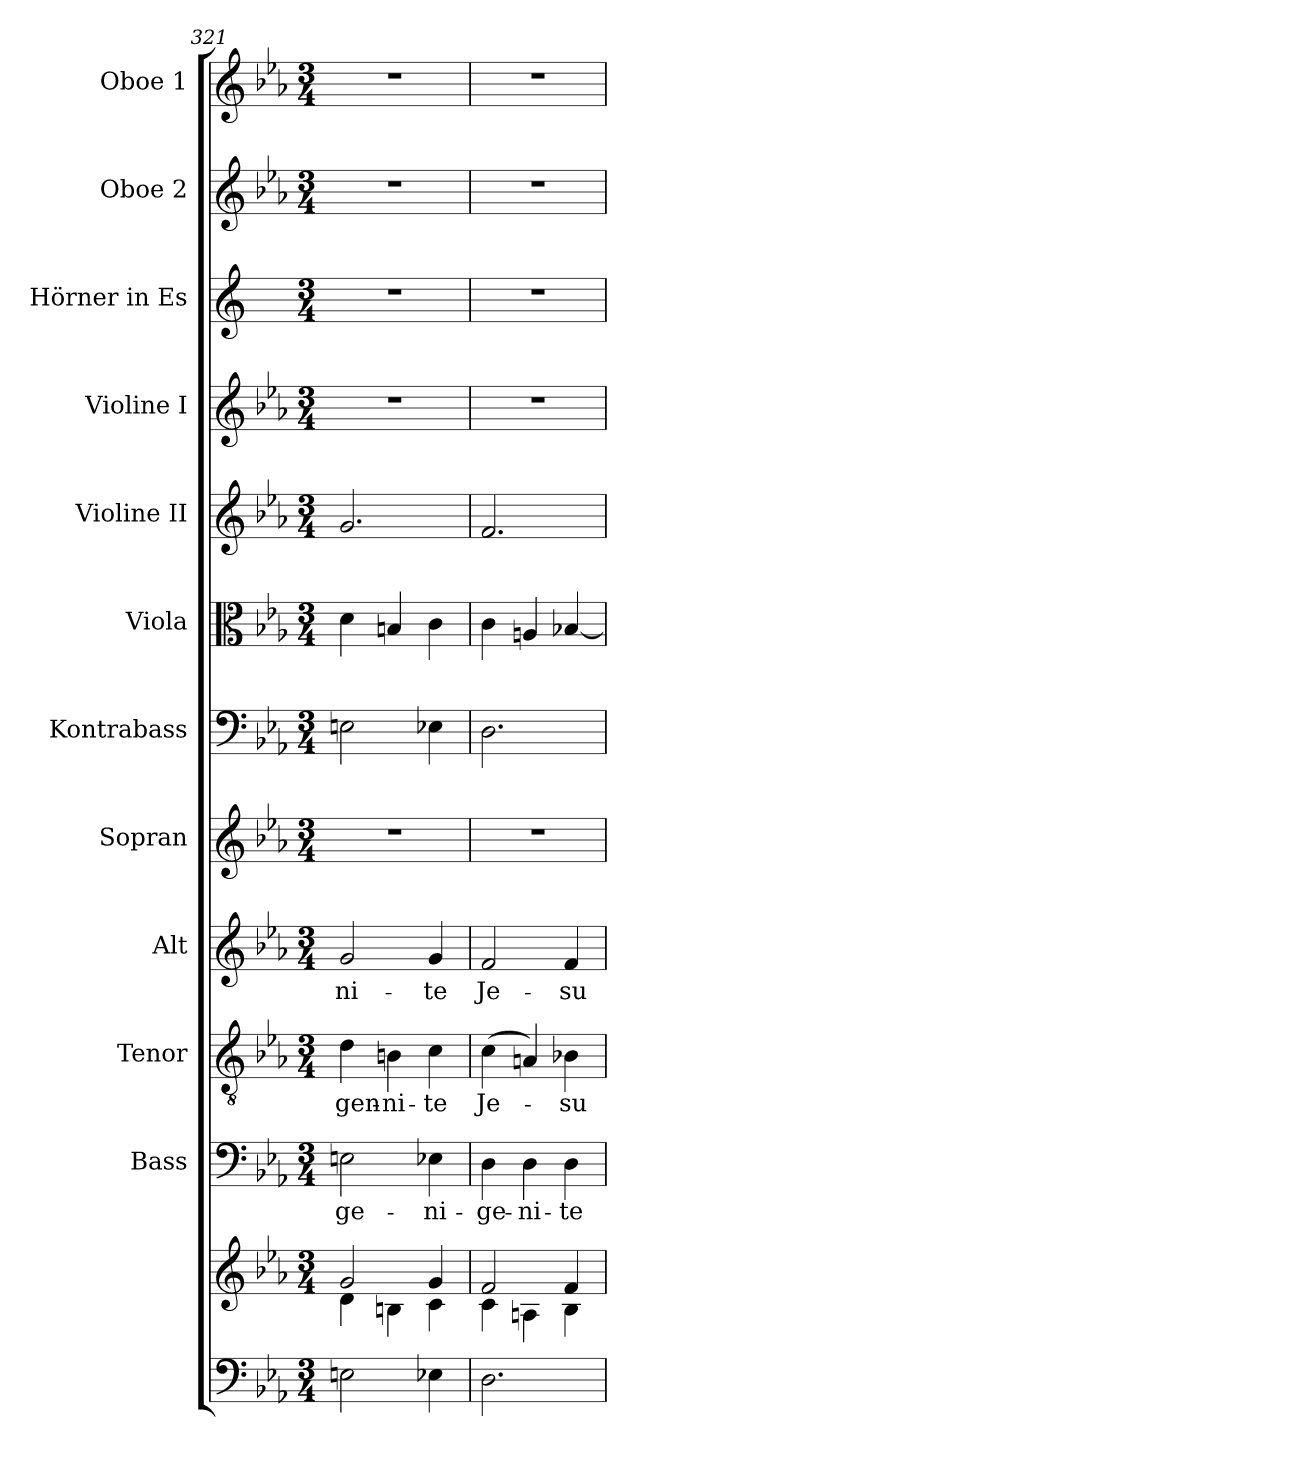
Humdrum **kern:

**kern	**kern	**kern	**text	**kern	**text	**kern	**text	**kern	**kern	**kern	**kern	**kern	**kern	**kern	**kern
*part12	*part12	*part11	*part11	*part10	*part10	*part9	*part9	*part8	*part7	*part6	*part5	*part4	*part3	*part2	*part1
*staff13	*staff12	*staff11	*staff11	*staff10	*staff10	*staff9	*staff9	*staff8	*staff7	*staff6	*staff5	*staff4	*staff3	*staff2	*staff1
*	*	*I"Bass	*	*I"Tenor	*	*I"Alt	*	*I"Sopran	*I"Kontrabass	*I"Viola	*I"Violine II	*I"Violine I	*I"Hörner in Es	*I"Oboe 2	*I"Oboe 1
*	*	*I'B.	*	*I'T.	*	*I'A.	*	*I'S.	*I'Kb.	*I'Vla.	*I'Vl. II	*I'Vl. I	*	*I'Ob. 2	*I'Ob. 1
*clefF4	*clefG2	*clefF4	*	*clefGv2	*	*clefG2	*	*clefG2	*clefF4	*clefC3	*clefG2	*clefG2	*clefG2	*clefG2	*clefG2
*	*	*	*	*	*	*	*	*	*ITrd7c12	*	*	*	*ITrd5c9	*	*
*k[b-e-a-]	*k[b-e-a-]	*k[b-e-a-]	*	*k[b-e-a-]	*	*k[b-e-a-]	*	*k[b-e-a-]	*k[b-e-a-]	*k[b-e-a-]	*k[b-e-a-]	*k[b-e-a-]	*k[b-e-a-]	*k[b-e-a-]	*k[b-e-a-]
*E-:	*E-:	*E-:	*	*E-:	*	*E-:	*	*E-:	*E-:	*E-:	*E-:	*E-:	*E-:	*E-:	*E-:
*M3/4	*M3/4	*M3/4	*	*M3/4	*	*M3/4	*	*M3/4	*M3/4	*M3/4	*M3/4	*M3/4	*M3/4	*M3/4	*M3/4
=321	=321	=321	=321	=321	=321	=321	=321	=321	=321	=321	=321	=321	=321	=321	=321
*	*^	*	*	*	*	*	*	*	*	*	*	*	*	*	*
!	!	!	!	!LO:LY:b	!	!LO:LY:b	!	!LO:LY:b	!	!	!	!	!	!	!	!
2En\	2g/	4d\	2En\	-ge-	4d\	-gen-	2g/	-ni-	2.r	2EEn\	4d\	2.g/	2.r	2.r	2.r	2.r
!	!	!	!	!	!	!LO:LY:b	!	!	!	!	!	!	!	!	!	!
.	.	4Bn\	.	.	4Bn\	-ni-	.	.	.	.	4Bn/	.	.	.	.	.
!	!	!	!	!LO:LY:b	!	!LO:LY:b	!	!LO:LY:b	!	!	!	!	!	!	!	!
4E-X\	4g/	4c\	4E-X\	-ni-	4c\	-te	4g/	-te	.	4EE-X\	4c\	.	.	.	.	.
=322	=322	=322	=322	=322	=322	=322	=322	=322	=322	=322	=322	=322	=322	=322	=322	=322
!	!	!	!	!LO:LY:b	!	!LO:LY:b	!	!LO:LY:b	!	!	!	!	!	!	!	!
2.D\	2f/	4c\	4D\	-ge-	(>4c\	Je-	2f/	Je-	2.r	2.DD\	4c\	2.f/	2.r	2.r	2.r	2.r
!	!	!	!	!LO:LY:b	!	!	!	!	!	!	!	!	!	!	!	!
.	.	4An\	4D\	-ni-	4An/)	.	.	.	.	.	4An/	.	.	.	.	.
!	!	!	!	!LO:LY:b	!	!LO:LY:b	!	!LO:LY:b	!	!	!	!	!	!	!	!
.	4f/	4B-\	4D\	-te	4B-X\	-su	4f/	-su	.	.	[4B-X/	.	.	.	.	.
*	*v	*v	*	*	*	*	*	*	*	*	*	*	*	*	*	*
=	=	=	=	=	=	=	=	=	=	=	=	=	=	=	=
*-	*-	*-	*-	*-	*-	*-	*-	*-	*-	*-	*-	*-	*-	*-	*-
